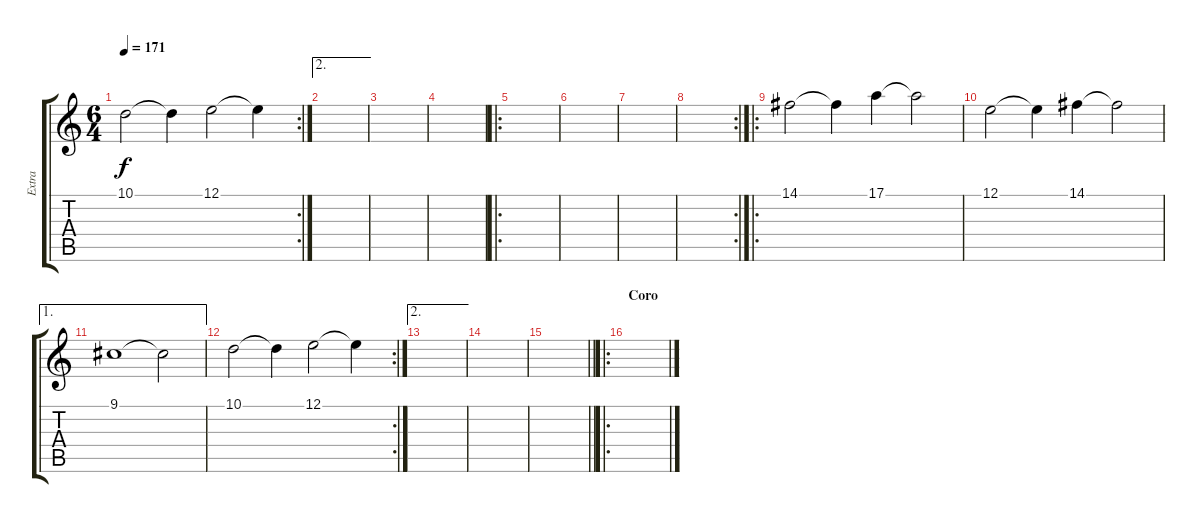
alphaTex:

\track ("Extra" "Extra") {instrument electricgrandpiano}
\staff {score tabs}
\tuning (E4 B3 G3 D3 A2 E2) {hide}
\rc 2
\ts (6 4)
\tempo 171
\clef g2
\ks c
10.1.2{dy f} 10.1{t}.4 12.1.2 12.1{t}.4 |
\ae 2
|
|
|
\ro
|
|
|
\rc 2
|
\ro
14.1.2 14.1{t}.4 17.1.4 17.1{t}.2 |
12.1.2 12.1{t}.4 14.1.4 14.1{t}.2 |
\ae 1
9.1.1 9.1{t}.2 |
\rc 2
10.1.2 10.1{t}.4 12.1.2 12.1{t}.4 |
\ae 2
|
|
\barLineRight lightlight
|
\ro
\section ("" "Coro")
